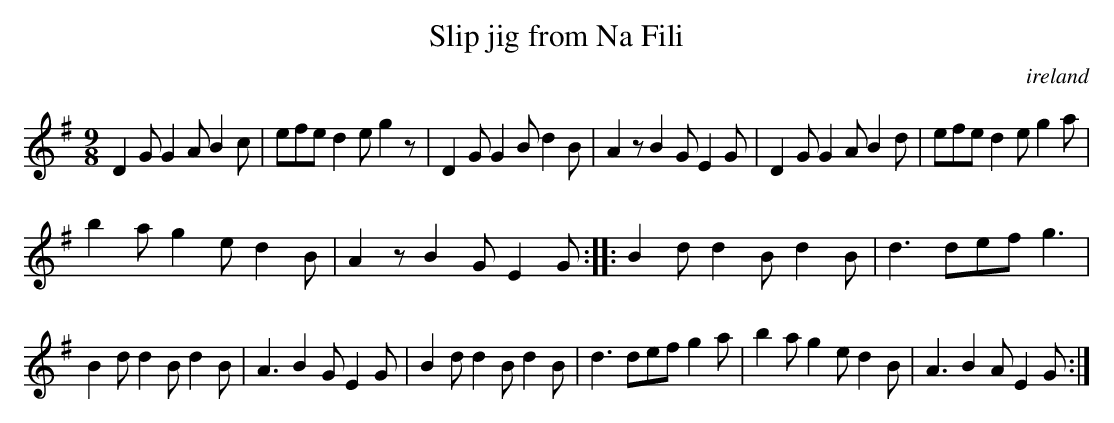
X:1
T:Slip jig from Na Fili
O:ireland
M:9/8
K:G
D2G G2A B2c|efe d2e g2z|\
D2G G2B d2B|A2z B2G E2G|\
D2G G2A B2d|efe d2e g2a|
b2a g2e d2B|A2z B2G E2G ::\
B2d d2B d2B|d3 def g3|
B2d d2B d2B|A3 B2G E2G|\
B2d d2B d2B|d3 def g2a|\
b2a g2e d2B|A3 B2A E2G:|
